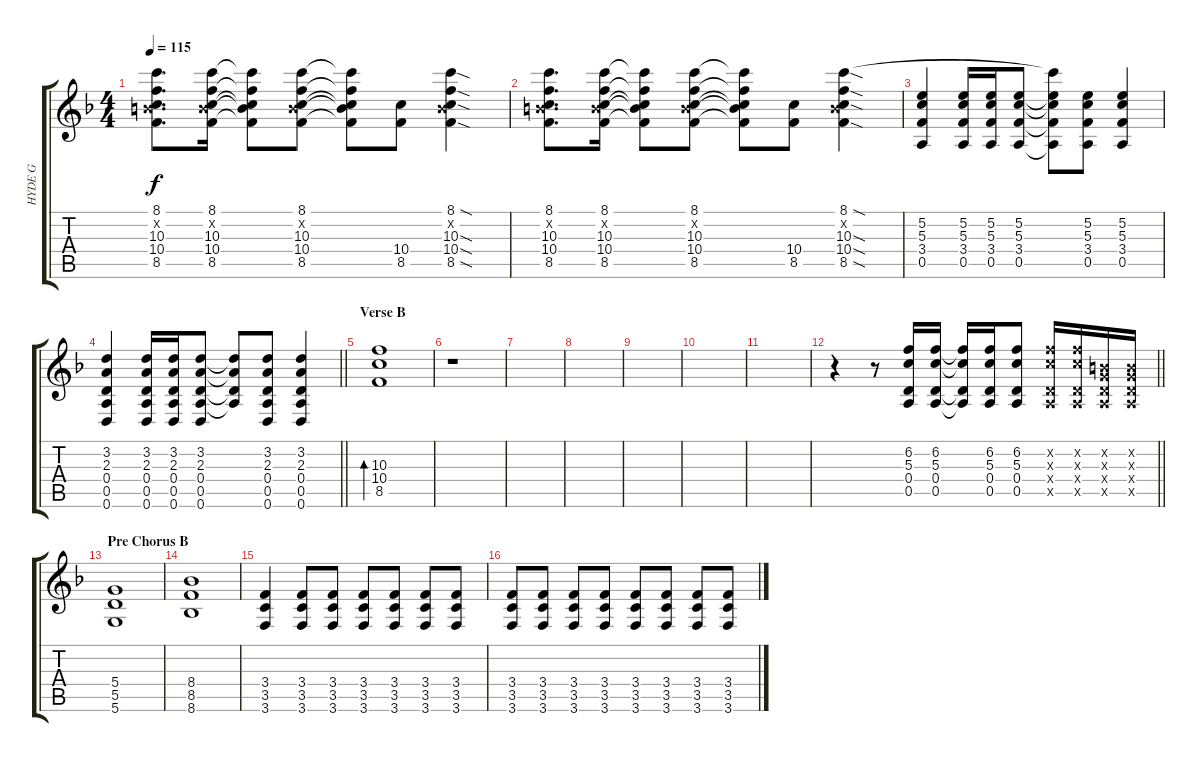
\track ("HYDE G" "HYDE G") {instrument overdrivenguitar}
\staff {score tabs}
\tuning (E4 B3 G3 D3 A2 D2) {hide}
\ts (4 4)
\tempo 115
\clef g2
\ks f
(8.1 0.2{x} 10.3 10.4 8.5).8{d dy f} (8.1 0.2{x} 10.3 10.4 8.5).16 (8.1{t} 0.2{t} 10.3{t} 10.4{t} 8.5{t}).8 (8.1 0.2{x} 10.3 10.4 8.5).8 (8.1{t} 0.2{t} 10.3{t} 10.4{t} 8.5{t}).8 (10.4 8.5).8 (8.1{sod} 0.2{x} 10.3{sod} 10.4{sod} 8.5{sod}).4 |
(8.1 0.2{x} 10.3 10.4 8.5).8{d} (8.1 0.2{x} 10.3 10.4 8.5).16 (8.1{t} 0.2{t} 10.3{t} 10.4{t} 8.5{t}).8 (8.1 0.2{x} 10.3 10.4 8.5).8 (8.1{t} 0.2{t} 10.3{t} 10.4{t} 8.5{t}).8 (10.4 8.5).8 (8.1{sod} 0.2{x} 10.3{sod} 10.4{sod} 8.5{sod}).4 |
(5.2 5.3 3.4 0.5).4 (5.2 5.3 3.4 0.5).16 (5.2 5.3 3.4 0.5).16 (5.2 5.3 3.4 0.5).8 (8.1{t} 5.2{t} 5.3{t} 3.4{t} 0.5{t}).8 (5.2 5.3 3.4 0.5).8 (5.2 5.3 3.4 0.5).4 |
\barLineRight lightlight
(3.2 2.3 0.4 0.5 0.6).4 (3.2 2.3 0.4 0.5 0.6).16 (3.2 2.3 0.4 0.5 0.6).16 (3.2 2.3 0.4 0.5 0.6).8 (3.2{t} 2.3{t} 0.4{t} 0.5{t}).8 (3.2 2.3 0.4 0.5 0.6).8 (3.2 2.3 0.4 0.5 0.6).4 |
\section ("" "Verse B")
(10.3 10.4 8.5).1{bd 240} |
r.1{instrument overdrivenguitar} |
|
|
|
|
|
\barLineRight lightlight
r.4 r.8 (6.2 5.3 0.4 0.5).16 (6.2 5.3 0.4 0.5).16 (6.2{t} 5.3{t} 0.4{t} 0.5{t}).16 (6.2 5.3 0.4 0.5).16 (6.2 5.3 0.4 0.5).8 (6.2{x} 5.3{x} 0.4{x} 0.5{x}).16 (6.2{x} 5.3{x} 0.4{x} 0.5{x}).16 (0.2{x} 0.3{x} 0.4{x} 0.5{x}).16 (0.2{x} 0.3{x} 0.4{x} 0.5{x}).16 |
\section ("" "Pre Chorus B")
(5.4 5.5 5.6).1{instrument overdrivenguitar} |
(8.4 8.5 8.6).1 |
(3.4 3.5 3.6).4 (3.4 3.5 3.6).8 (3.4 3.5 3.6).8 (3.4 3.5 3.6).8 (3.4 3.5 3.6).8 (3.4 3.5 3.6).8 (3.4 3.5 3.6).8 |
(3.4 3.5 3.6).8 (3.4 3.5 3.6).8 (3.4 3.5 3.6).8 (3.4 3.5 3.6).8 (3.4 3.5 3.6).8 (3.4 3.5 3.6).8 (3.4 3.5 3.6).8 (3.4 3.5 3.6).8
